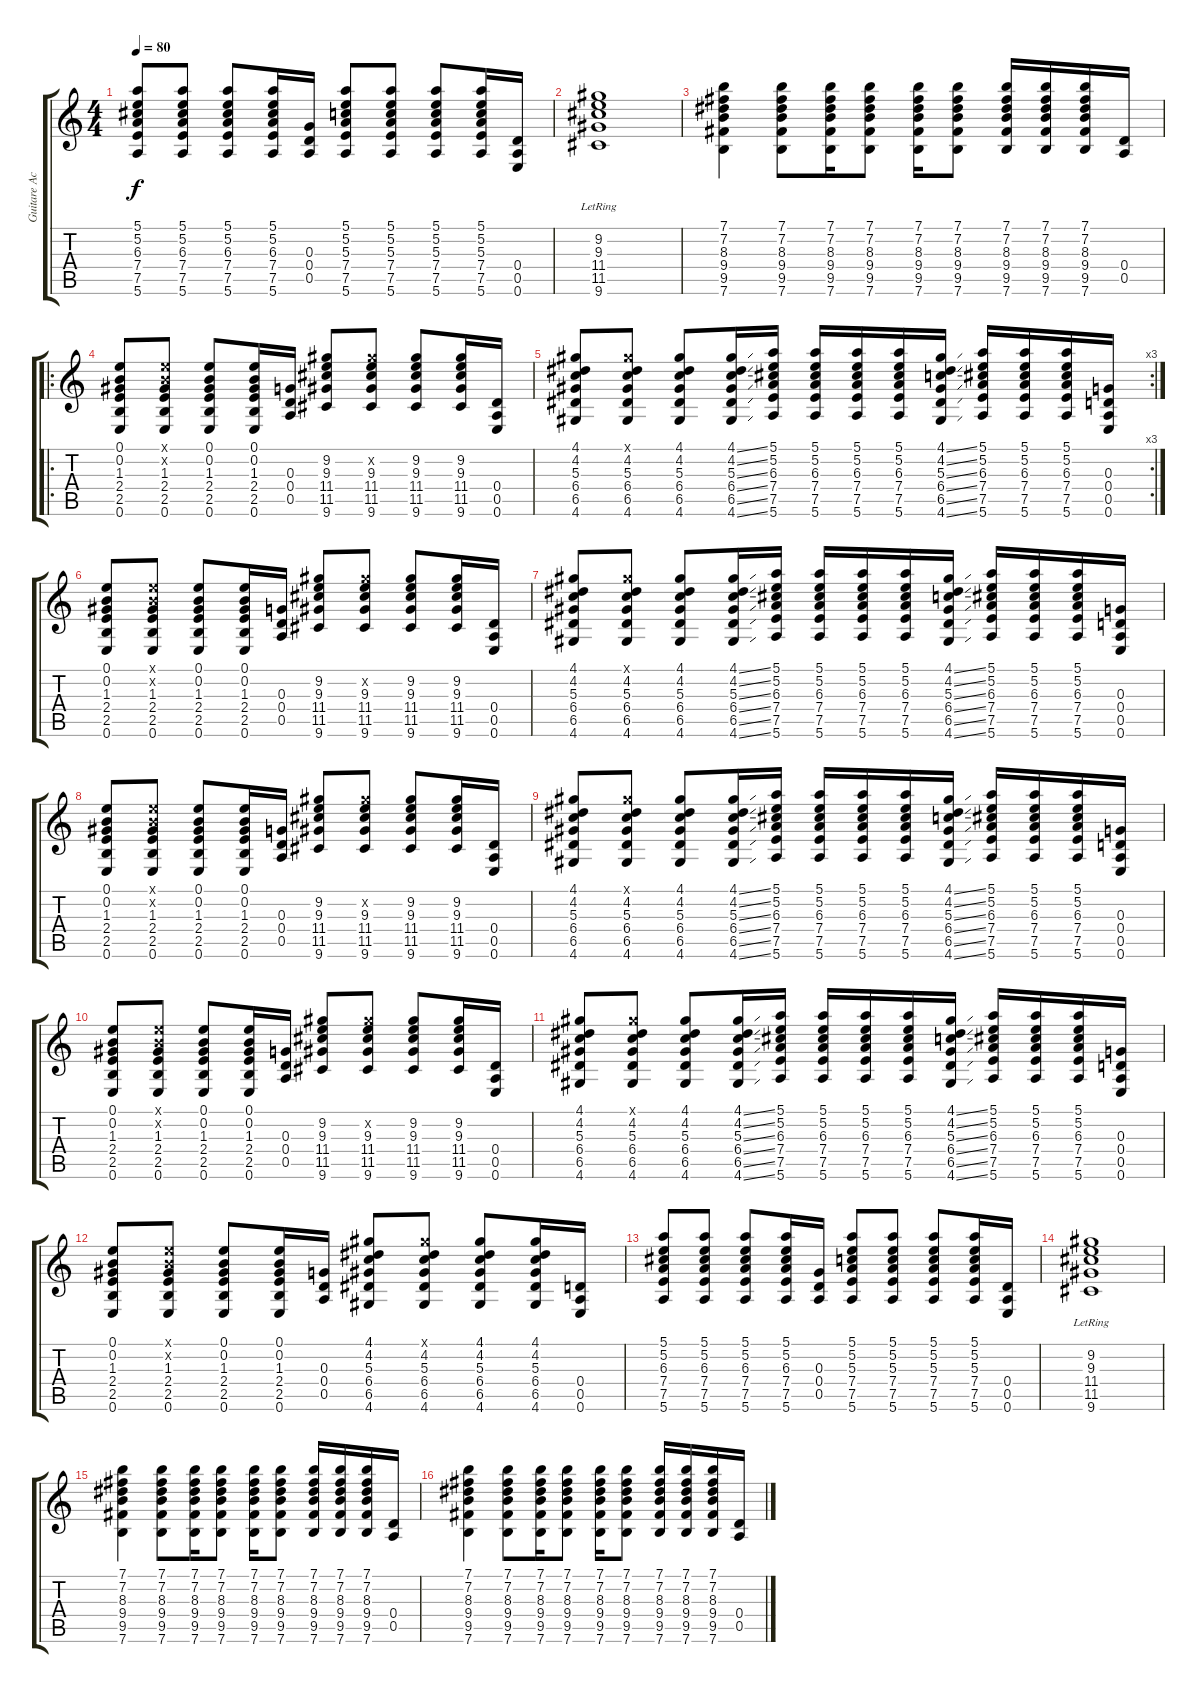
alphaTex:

\track ("Guitare Acoustique" "Guitare Ac") {instrument acousticguitarnylon}
\staff {score tabs}
\tuning (E4 B3 G3 D3 A2 E2) {hide}
\ts (4 4)
\tempo 80
\clef g2
\ks c
(5.1 5.2 6.3 7.4 7.5 5.6).8{dy f} (5.1 5.2 6.3 7.4 7.5 5.6).8 (5.1 5.2 6.3 7.4 7.5 5.6).8 (5.1 5.2 6.3 7.4 7.5 5.6).16 (0.3 0.4 0.5).16 (5.1 5.2 5.3 7.4 7.5 5.6).8 (5.1 5.2 5.3 7.4 7.5 5.6).8 (5.1 5.2 5.3 7.4 7.5 5.6).8 (5.1 5.2 5.3 7.4 7.5 5.6).16 (0.4 0.5 0.6).16 |
(9.2{lr} 9.3{lr} 11.4{lr} 11.5{lr} 9.6{lr}).1 |
(7.1 7.2 8.3 9.4 9.5 7.6).4 (7.1 7.2 8.3 9.4 9.5 7.6).8 (7.1 7.2 8.3 9.4 9.5 7.6).16 (7.1 7.2 8.3 9.4 9.5 7.6).8 (7.1 7.2 8.3 9.4 9.5 7.6).16 (7.1 7.2 8.3 9.4 9.5 7.6).8 (7.1 7.2 8.3 9.4 9.5 7.6).16 (7.1 7.2 8.3 9.4 9.5 7.6).16 (7.1 7.2 8.3 9.4 9.5 7.6).16 (0.4 0.5).16 |
\ro
(0.1 0.2 1.3 2.4 2.5 0.6).8 (0.1{x} 0.2{x} 1.3 2.4 2.5 0.6).8 (0.1 0.2 1.3 2.4 2.5 0.6).8 (0.1 0.2 1.3 2.4 2.5 0.6).16 (0.3 0.4 0.5).16 (9.2 9.3 11.4 11.5 9.6).8 (9.2{x} 9.3 11.4 11.5 9.6).8 (9.2 9.3 11.4 11.5 9.6).8 (9.2 9.3 11.4 11.5 9.6).16 (0.4 0.5 0.6).16 |
\rc 3
(4.1 4.2 5.3 6.4 6.5 4.6).8 (4.1{x} 4.2 5.3 6.4 6.5 4.6).8 (4.1 4.2 5.3 6.4 6.5 4.6).8 (4.1{ss} 4.2{ss} 5.3{ss} 6.4{ss} 6.5{ss} 4.6{ss}).16 (5.1 5.2 6.3 7.4 7.5 5.6).16 (5.1 5.2 6.3 7.4 7.5 5.6).16 (5.1 5.2 6.3 7.4 7.5 5.6).16 (5.1 5.2 6.3 7.4 7.5 5.6).16 (4.1{ss} 4.2{ss} 5.3{ss} 6.4{ss} 6.5{ss} 4.6{ss}).16 (5.1 5.2 6.3 7.4 7.5 5.6).16 (5.1 5.2 6.3 7.4 7.5 5.6).16 (5.1 5.2 6.3 7.4 7.5 5.6).16 (0.3 0.4 0.5 0.6).16 |
(0.1 0.2 1.3 2.4 2.5 0.6).8 (0.1{x} 0.2{x} 1.3 2.4 2.5 0.6).8 (0.1 0.2 1.3 2.4 2.5 0.6).8 (0.1 0.2 1.3 2.4 2.5 0.6).16 (0.3 0.4 0.5).16 (9.2 9.3 11.4 11.5 9.6).8 (9.2{x} 9.3 11.4 11.5 9.6).8 (9.2 9.3 11.4 11.5 9.6).8 (9.2 9.3 11.4 11.5 9.6).16 (0.4 0.5 0.6).16 |
(4.1 4.2 5.3 6.4 6.5 4.6).8 (4.1{x} 4.2 5.3 6.4 6.5 4.6).8 (4.1 4.2 5.3 6.4 6.5 4.6).8 (4.1{ss} 4.2{ss} 5.3{ss} 6.4{ss} 6.5{ss} 4.6{ss}).16 (5.1 5.2 6.3 7.4 7.5 5.6).16 (5.1 5.2 6.3 7.4 7.5 5.6).16 (5.1 5.2 6.3 7.4 7.5 5.6).16 (5.1 5.2 6.3 7.4 7.5 5.6).16 (4.1{ss} 4.2{ss} 5.3{ss} 6.4{ss} 6.5{ss} 4.6{ss}).16 (5.1 5.2 6.3 7.4 7.5 5.6).16 (5.1 5.2 6.3 7.4 7.5 5.6).16 (5.1 5.2 6.3 7.4 7.5 5.6).16 (0.3 0.4 0.5 0.6).16 |
(0.1 0.2 1.3 2.4 2.5 0.6).8 (0.1{x} 0.2{x} 1.3 2.4 2.5 0.6).8 (0.1 0.2 1.3 2.4 2.5 0.6).8 (0.1 0.2 1.3 2.4 2.5 0.6).16 (0.3 0.4 0.5).16 (9.2 9.3 11.4 11.5 9.6).8 (9.2{x} 9.3 11.4 11.5 9.6).8 (9.2 9.3 11.4 11.5 9.6).8 (9.2 9.3 11.4 11.5 9.6).16 (0.4 0.5 0.6).16 |
(4.1 4.2 5.3 6.4 6.5 4.6).8 (4.1{x} 4.2 5.3 6.4 6.5 4.6).8 (4.1 4.2 5.3 6.4 6.5 4.6).8 (4.1{ss} 4.2{ss} 5.3{ss} 6.4{ss} 6.5{ss} 4.6{ss}).16 (5.1 5.2 6.3 7.4 7.5 5.6).16 (5.1 5.2 6.3 7.4 7.5 5.6).16 (5.1 5.2 6.3 7.4 7.5 5.6).16 (5.1 5.2 6.3 7.4 7.5 5.6).16 (4.1{ss} 4.2{ss} 5.3{ss} 6.4{ss} 6.5{ss} 4.6{ss}).16 (5.1 5.2 6.3 7.4 7.5 5.6).16 (5.1 5.2 6.3 7.4 7.5 5.6).16 (5.1 5.2 6.3 7.4 7.5 5.6).16 (0.3 0.4 0.5 0.6).16 |
(0.1 0.2 1.3 2.4 2.5 0.6).8 (0.1{x} 0.2{x} 1.3 2.4 2.5 0.6).8 (0.1 0.2 1.3 2.4 2.5 0.6).8 (0.1 0.2 1.3 2.4 2.5 0.6).16 (0.3 0.4 0.5).16 (9.2 9.3 11.4 11.5 9.6).8 (9.2{x} 9.3 11.4 11.5 9.6).8 (9.2 9.3 11.4 11.5 9.6).8 (9.2 9.3 11.4 11.5 9.6).16 (0.4 0.5 0.6).16 |
(4.1 4.2 5.3 6.4 6.5 4.6).8 (4.1{x} 4.2 5.3 6.4 6.5 4.6).8 (4.1 4.2 5.3 6.4 6.5 4.6).8 (4.1{ss} 4.2{ss} 5.3{ss} 6.4{ss} 6.5{ss} 4.6{ss}).16 (5.1 5.2 6.3 7.4 7.5 5.6).16 (5.1 5.2 6.3 7.4 7.5 5.6).16 (5.1 5.2 6.3 7.4 7.5 5.6).16 (5.1 5.2 6.3 7.4 7.5 5.6).16 (4.1{ss} 4.2{ss} 5.3{ss} 6.4{ss} 6.5{ss} 4.6{ss}).16 (5.1 5.2 6.3 7.4 7.5 5.6).16 (5.1 5.2 6.3 7.4 7.5 5.6).16 (5.1 5.2 6.3 7.4 7.5 5.6).16 (0.3 0.4 0.5 0.6).16 |
(0.1 0.2 1.3 2.4 2.5 0.6).8 (0.1{x} 0.2{x} 1.3 2.4 2.5 0.6).8 (0.1 0.2 1.3 2.4 2.5 0.6).8 (0.1 0.2 1.3 2.4 2.5 0.6).16 (0.3 0.4 0.5).16 (4.1 4.2 5.3 6.4 6.5 4.6).8 (4.1{x} 4.2 5.3 6.4 6.5 4.6).8 (4.1 4.2 5.3 6.4 6.5 4.6).8 (4.1 4.2 5.3 6.4 6.5 4.6).16 (0.4 0.5 0.6).16 |
(5.1 5.2 6.3 7.4 7.5 5.6).8 (5.1 5.2 6.3 7.4 7.5 5.6).8 (5.1 5.2 6.3 7.4 7.5 5.6).8 (5.1 5.2 6.3 7.4 7.5 5.6).16 (0.3 0.4 0.5).16 (5.1 5.2 5.3 7.4 7.5 5.6).8 (5.1 5.2 5.3 7.4 7.5 5.6).8 (5.1 5.2 5.3 7.4 7.5 5.6).8 (5.1 5.2 5.3 7.4 7.5 5.6).16 (0.4 0.5 0.6).16 |
(9.2{lr} 9.3{lr} 11.4{lr} 11.5{lr} 9.6{lr}).1 |
(7.1 7.2 8.3 9.4 9.5 7.6).4 (7.1 7.2 8.3 9.4 9.5 7.6).8 (7.1 7.2 8.3 9.4 9.5 7.6).16 (7.1 7.2 8.3 9.4 9.5 7.6).8 (7.1 7.2 8.3 9.4 9.5 7.6).16 (7.1 7.2 8.3 9.4 9.5 7.6).8 (7.1 7.2 8.3 9.4 9.5 7.6).16 (7.1 7.2 8.3 9.4 9.5 7.6).16 (7.1 7.2 8.3 9.4 9.5 7.6).16 (0.4 0.5).16 |
(7.1 7.2 8.3 9.4 9.5 7.6).4 (7.1 7.2 8.3 9.4 9.5 7.6).8 (7.1 7.2 8.3 9.4 9.5 7.6).16 (7.1 7.2 8.3 9.4 9.5 7.6).8 (7.1 7.2 8.3 9.4 9.5 7.6).16 (7.1 7.2 8.3 9.4 9.5 7.6).8 (7.1 7.2 8.3 9.4 9.5 7.6).16 (7.1 7.2 8.3 9.4 9.5 7.6).16 (7.1 7.2 8.3 9.4 9.5 7.6).16 (0.4 0.5).16
